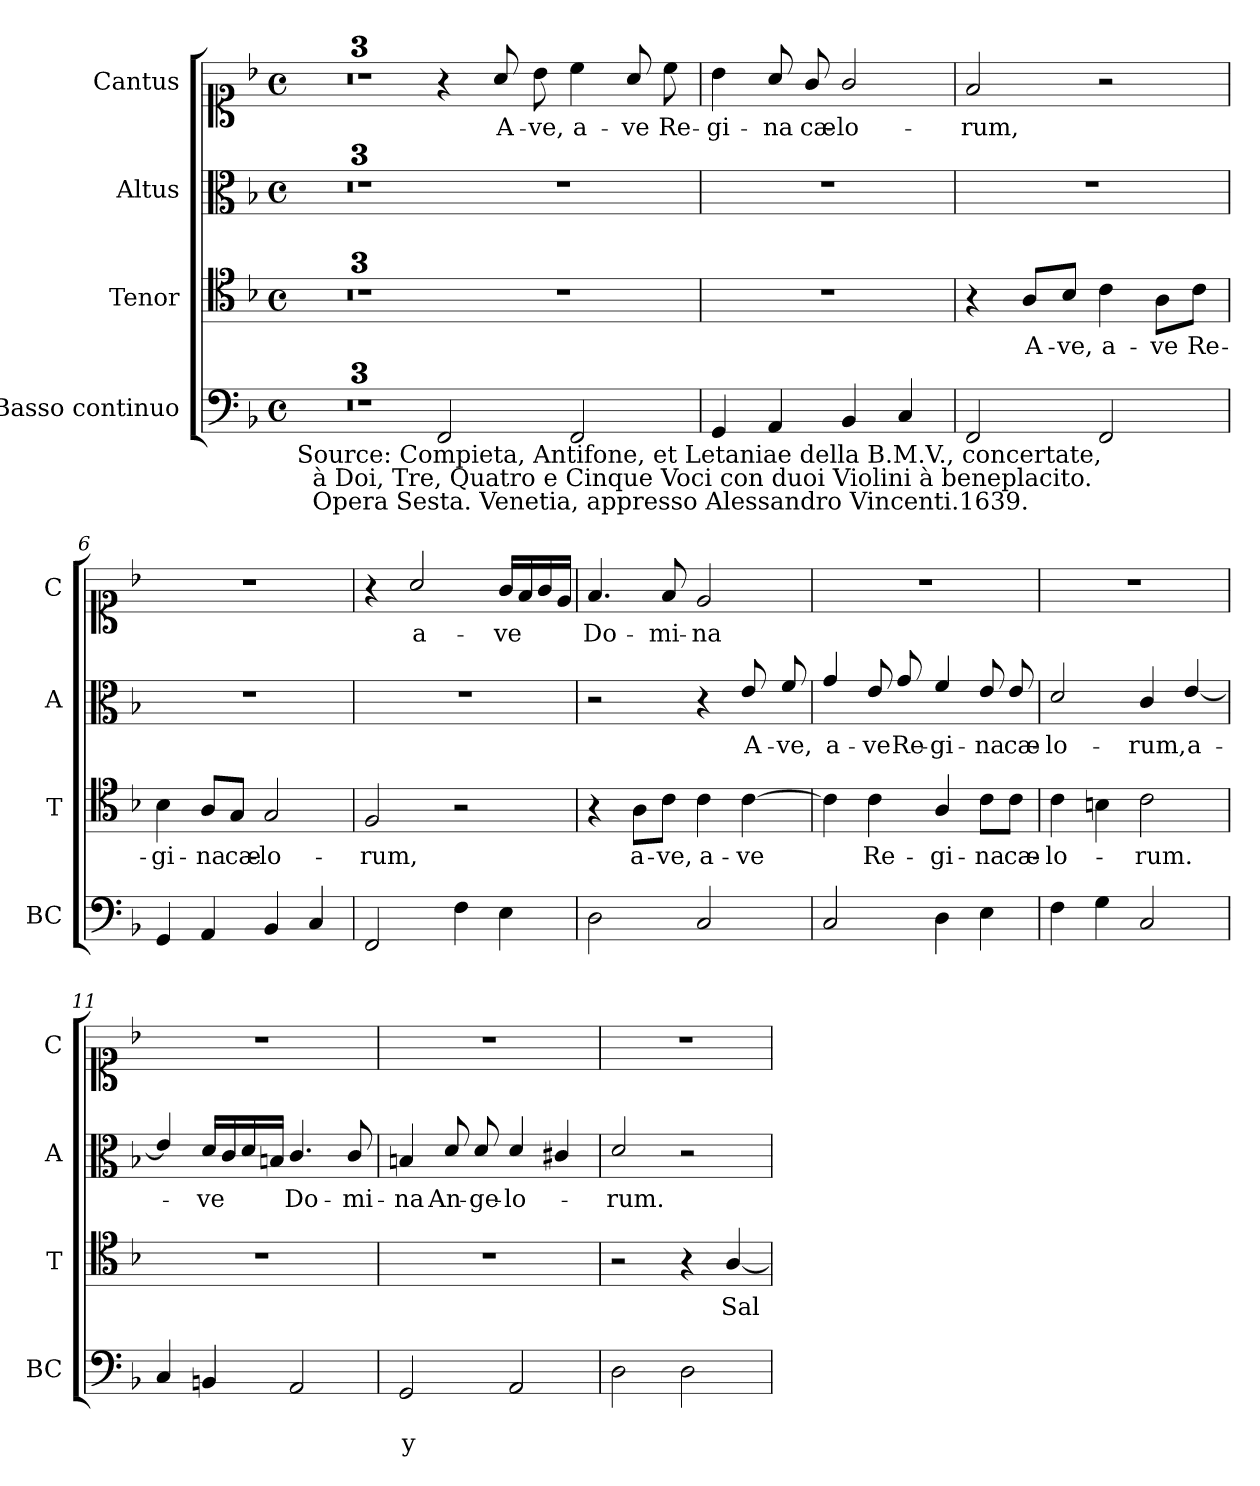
**kern	**text	**text	**kern	**text	**kern	**text	**kern	**text
*part4	*part4	*part4	*part3	*part3	*part2	*part2	*part1	*part1
*staff4	*staff4	*staff4	*staff3	*staff3	*staff2	*staff2	*staff1	*staff1
*I"Basso continuo	*	*	*I"Tenor	*	*I"Altus	*	*I"Cantus	*
*I'BC	*	*	*I'T	*	*I'A	*	*I'C	*
*clefF4	*	*	*clefC4	*	*clefC3	*	*clefC1	*
*k[b-]	*	*	*k[b-]	*	*k[b-]	*	*k[b-]	*
*F:	*	*	*F:	*	*F:	*	*F:	*
*M4/4	*	*	*M4/4	*	*M4/4	*	*M4/4	*
*met(c)	*	*	*met(c)	*	*met(c)	*	*met(c)	*
=1	=1	=1	=1	=1	=1	=1	=1	=1
!LO:TX:b:t=Source&colon; Compieta, Antifone, et Letaniae della B.M.V., concertate, \n             à Doi, Tre, Quatro e Cinque Voci con duoi Violini à beneplacito. \n             Opera Sesta. Venetia, appresso Alessandro Vincenti.1639.	!	!	!	!	!	!	!	!
1ryy	.	.	1ryy	.	1ryy	.	1ryy	.
=2	=2	=2	=2	=2	=2	=2	=2	=2
1r	.	.	1r	.	1r	.	1r	.
=3	=3	=3	=3	=3	=3	=3	=3	=3
*	*	*	*clefGv2	*	*clefG2	*	*clefG2	*
1ryy	.	.	1ryy	.	1ryy	.	1ryy	.
=3X1-	=3X1-	=3X1-	=3X1-	=3X1-	=3X1-	=3X1-	=3X1-	=3X1-
2FF/	.	.	1r	.	1r	.	4r	.
!	!	!	!	!	!	!	!	!LO:LY:b
.	.	.	.	.	.	.	8a/	A-
!	!	!	!	!	!	!	!	!LO:LY:b
.	.	.	.	.	.	.	8b-\	-ve,
!	!	!	!	!	!	!	!	!LO:LY:b
2FF/	.	.	.	.	.	.	4cc\	a-
!	!	!	!	!	!	!	!	!LO:LY:b
.	.	.	.	.	.	.	8a/	-ve
!	!	!	!	!	!	!	!	!LO:LY:b
.	.	.	.	.	.	.	8cc\	Re-
=4	=4	=4	=4	=4	=4	=4	=4	=4
!	!	!	!	!	!	!	!	!LO:LY:b
4GG/	.	.	1r	.	1r	.	4b-\	-gi-
!	!	!	!	!	!	!	!	!LO:LY:b
4AA/	.	.	.	.	.	.	8a/	-na
!	!	!	!	!	!	!	!	!LO:LY:b
.	.	.	.	.	.	.	8g/	cæ-
!	!	!	!	!	!	!	!	!LO:LY:b
4BB-/	.	.	.	.	.	.	2g/	-lo-
4C/	.	.	.	.	.	.	.	.
=5	=5	=5	=5	=5	=5	=5	=5	=5
!	!	!	!	!	!	!	!	!LO:LY:b
2FF/	.	.	4r	.	1r	.	2f/	-rum,
!	!	!	!	!LO:LY:b	!	!	!	!
.	.	.	8A/L	A-	.	.	.	.
!	!	!	!	!LO:LY:b	!	!	!	!
.	.	.	8B-/J	-ve,	.	.	.	.
!	!	!	!	!LO:LY:b	!	!	!	!
2FF/	.	.	4c\	a-	.	.	2r	.
!	!	!	!	!LO:LY:b	!	!	!	!
.	.	.	8A\L	-ve	.	.	.	.
!	!	!	!	!LO:LY:b	!	!	!	!
.	.	.	8c\J	Re-	.	.	.	.
!!LO:LB:g=z
=6	=6	=6	=6	=6	=6	=6	=6	=6
!	!	!	!	!LO:LY:b	!	!	!	!
4GG/	.	.	4B-\	-gi-	1r	.	1r	.
!	!	!	!	!LO:LY:b	!	!	!	!
4AA/	.	.	8A/L	-na	.	.	.	.
!	!	!	!	!LO:LY:b	!	!	!	!
.	.	.	8G/J	cæ-	.	.	.	.
!	!	!	!	!LO:LY:b	!	!	!	!
4BB-/	.	.	2G/	-lo-	.	.	.	.
4C/	.	.	.	.	.	.	.	.
=7	=7	=7	=7	=7	=7	=7	=7	=7
!	!	!	!	!LO:LY:b	!	!	!	!
2FF/	.	.	2F/	-rum,	1r	.	4r	.
!	!	!	!	!	!	!	!	!LO:LY:b
.	.	.	.	.	.	.	2a/	a-
4F\	.	.	2r	.	.	.	.	.
!	!	!	!	!	!	!	!	!LO:LY:b
4E\	.	.	.	.	.	.	16g/LL	-ve
.	.	.	.	.	.	.	16f/	.
.	.	.	.	.	.	.	16g/	.
.	.	.	.	.	.	.	16e/JJ	.
=8	=8	=8	=8	=8	=8	=8	=8	=8
!	!	!	!	!	!	!	!	!LO:LY:b
2D\	.	.	4r	.	2r	.	4.f/	Do-
!	!	!	!	!LO:LY:b	!	!	!	!
.	.	.	8A\L	a-	.	.	.	.
!	!	!	!	!LO:LY:b	!	!	!	!LO:LY:b
.	.	.	8c\J	-ve,	.	.	8f/	-mi-
!	!	!	!	!LO:LY:b	!	!	!	!LO:LY:b
2C/	.	.	4c\	a-	4r	.	2e/	-na
!	!	!	!	!LO:LY:b	!	!LO:LY:b	!	!
.	.	.	[4c\	-ve	8e/	A-	.	.
!	!	!	!	!	!	!LO:LY:b	!	!
.	.	.	.	.	8f/	-ve,	.	.
=9	=9	=9	=9	=9	=9	=9	=9	=9
!	!	!	!	!	!	!LO:LY:b	!	!
2C/	.	.	4c\]	.	4g/	a-	1r	.
!	!	!	!	!LO:LY:b	!	!LO:LY:b	!	!
.	.	.	4c\	Re-	8e/	-ve	.	.
!	!	!	!	!	!	!LO:LY:b	!	!
.	.	.	.	.	8g/	Re-	.	.
!	!	!	!	!LO:LY:b	!	!LO:LY:b	!	!
4D\	.	.	4A/	-gi-	4f/	-gi-	.	.
!	!	!	!	!LO:LY:b	!	!LO:LY:b	!	!
4E\	.	.	8c\L	-na	8e/	-na	.	.
!	!	!	!	!LO:LY:b	!	!LO:LY:b	!	!
.	.	.	8c\J	cæ-	8e/	cæ-	.	.
=10	=10	=10	=10	=10	=10	=10	=10	=10
!	!	!	!	!LO:LY:b	!	!LO:LY:b	!	!
4F\	.	.	4c\	-lo-	2d/	-lo-	1r	.
4G\	.	.	4Bn\	.	.	.	.	.
!	!	!	!	!LO:LY:b	!	!LO:LY:b	!	!
2C/	.	.	2c\	-rum.	4c/	-rum,	.	.
!	!	!	!	!	!	!LO:LY:b	!	!
.	.	.	.	.	[4e/	a-	.	.
!!LO:PB:g=z
=11	=11	=11	=11	=11	=11	=11	=11	=11
4C/	.	.	1r	.	4e/]	.	1r	.
!	!	!	!	!	!	!LO:LY:b	!	!
4BBn/	.	.	.	.	16d/LL	-ve	.	.
.	.	.	.	.	16c/	.	.	.
.	.	.	.	.	16d/	.	.	.
.	.	.	.	.	16Bn/JJ	.	.	.
!	!	!	!	!	!	!LO:LY:b	!	!
2AA/	.	.	.	.	4.c/	Do-	.	.
!	!	!	!	!	!	!LO:LY:b	!	!
.	.	.	.	.	8c/	-mi-	.	.
=12	=12	=12	=12	=12	=12	=12	=12	=12
!	!	!LO:LY:b	!	!	!	!LO:LY:b	!	!
2GG/	.	y	1r	.	4Bn/	-na	1r	.
!	!	!	!	!	!	!LO:LY:b	!	!
.	.	.	.	.	8d/	An-	.	.
!	!	!	!	!	!	!LO:LY:b	!	!
.	.	.	.	.	8d/	-ge-	.	.
!	!	!	!	!	!	!LO:LY:b	!	!
2AA/	.	.	.	.	4d/	-lo-	.	.
.	.	.	.	.	4c#X/	.	.	.
=13	=13	=13	=13	=13	=13	=13	=13	=13
!	!	!	!	!	!	!LO:LY:b	!	!
2D\	.	.	2r	.	2d/	-rum.	1r	.
2D\	.	.	4r	.	2r	.	.	.
!	!	!	!	!LO:LY:b	!	!	!	!
.	.	.	[4A/	Sal-	.	.	.	.
=	=	=	=	=	=	=	=	=
*-	*-	*-	*-	*-	*-	*-	*-	*-
